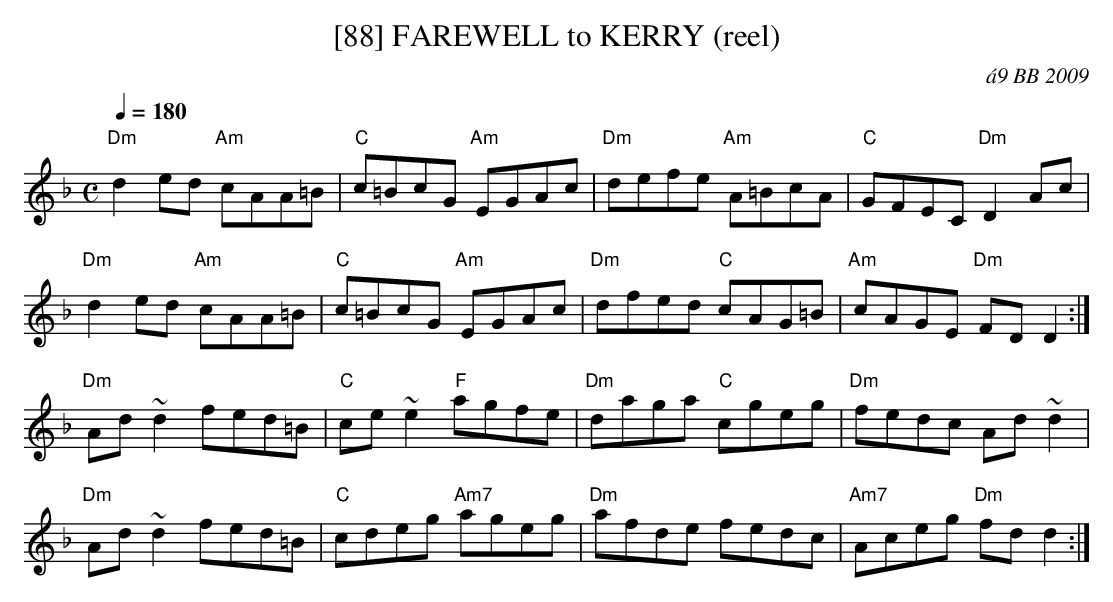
X:1
T:[88] FAREWELL to KERRY (reel)
C:\'a9 BB 2009
M:C
L:1/8
Q:1/4=180
K:Dm
"Dm" d2 ed "Am"cAA=B|"C"c=BcG "Am"EGAc|"Dm"defe "Am"A=BcA|"C"GFEC "Dm"D2Ac|
"Dm" d2 ed "Am"cAA=B|"C"c=BcG "Am"EGAc|"Dm"dfed "C"cAG=B|"Am"cAGE "Dm"FD D2 :|
"Dm" Ad ~d2 fed=B|"C"ce ~e2 "F"agfe| "Dm"daga "C"cgeg| "Dm"fedc Ad ~d2|
"Dm" Ad ~d2 fed=B|"C"cdeg "Am7"ageg|"Dm"afde fedc|"Am7" Aceg "Dm"fd d2 :|
